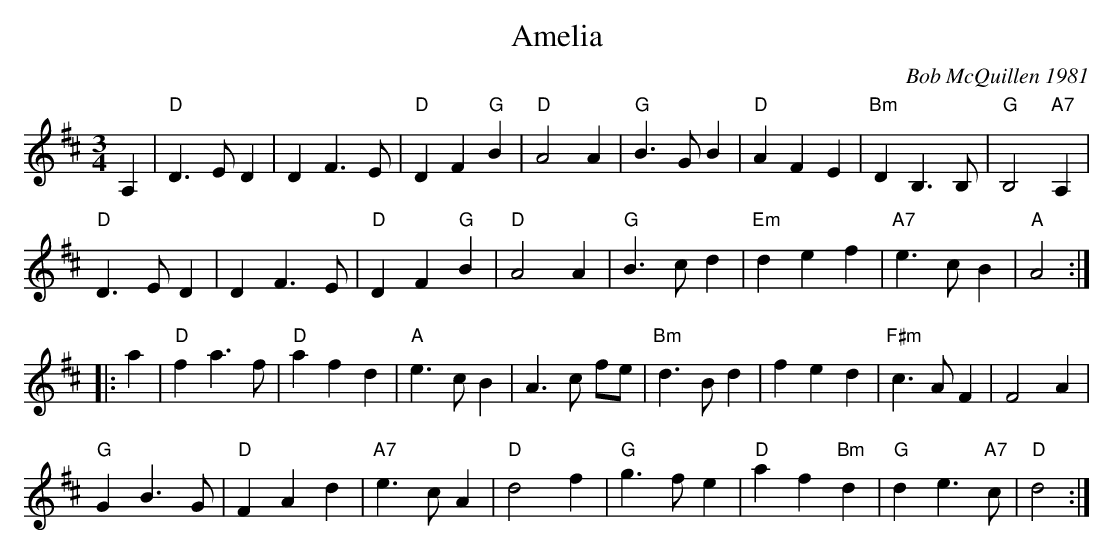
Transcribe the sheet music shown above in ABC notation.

X:1
T: Amelia
C: Bob McQuillen 1981
M: 3/4
L: 1/8
K: D
A,2 | "D"D3 E D2 | D2 F3 E | "D"D2 F2 "G"B2 | "D"A4 A2 | \
"G"B3 G B2 | "D"A2 F2 E2 | "Bm"D2 B,3 B, | "G"B,4 "A7"A,2 |
"D"D3 E D2 | D2 F3 E | "D"D2 F2 "G"B2 | "D"A4 A2 | \
"G"B3 c d2 | "Em"d2 e2 f2 | "A7"e3 c B2 | "A"A4 :|
|:a2|"D"f2 a3 f | "D"a2 f2 d2 | "A"e3 c B2 | A3 c fe | \
"Bm"d3 B d2 | f2 e2 d2 | "F#m"c3 A F2 | F4 A2 |
 "G"G2 B3 G | "D"F2 A2 d2 | "A7"e3c A2 | "D"d4 f2 | \
"G"g3 f e2 | "D"a2 f2 "Bm"d2 | "G"d2 e3"A7"c | "D"d4 :|
